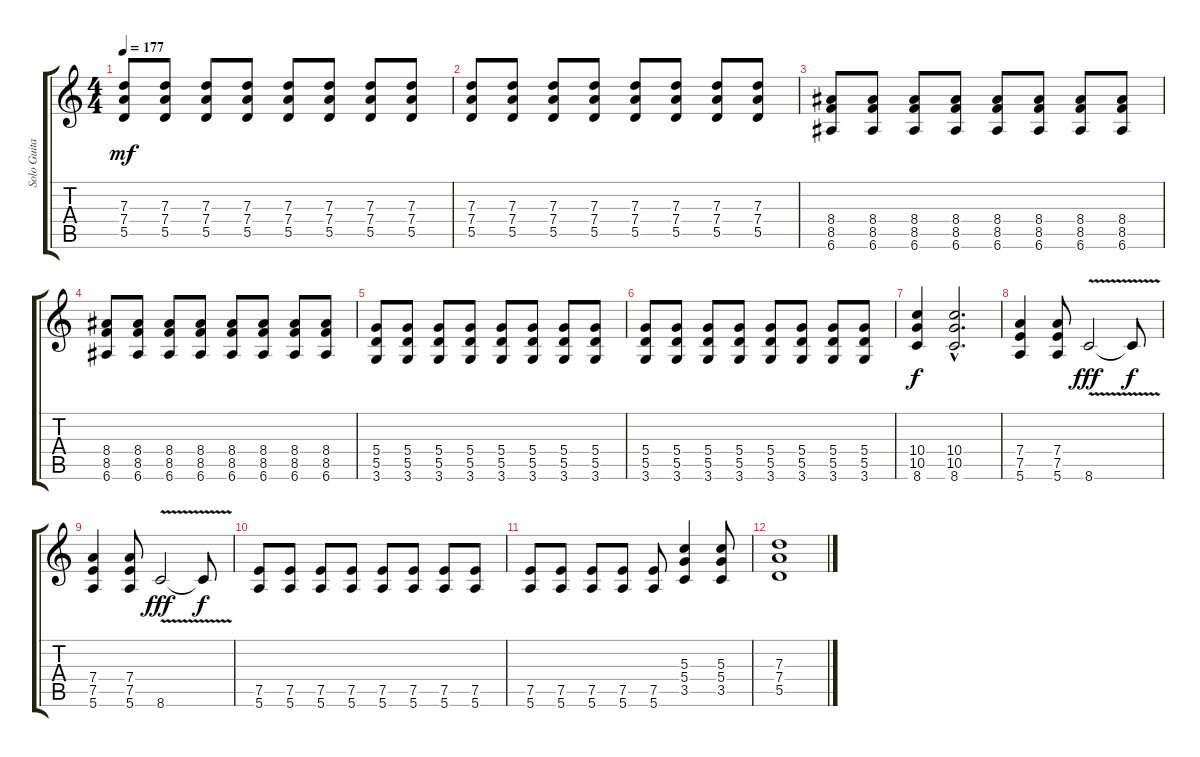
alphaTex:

\track ("Solo Guitar" "Solo Guita") {instrument distortionguitar}
\staff {score tabs}
\tuning (E4 B3 G3 D3 A2 E2) {hide}
\ts (4 4)
\tempo 177
\clef g2
\ks c
(7.3 7.4 5.5).8{dy mf} (7.3 7.4 5.5).8 (7.3 7.4 5.5).8 (7.3 7.4 5.5).8 (7.3 7.4 5.5).8 (7.3 7.4 5.5).8 (7.3 7.4 5.5).8 (7.3 7.4 5.5).8 |
(7.3 7.4 5.5).8 (7.3 7.4 5.5).8 (7.3 7.4 5.5).8 (7.3 7.4 5.5).8 (7.3 7.4 5.5).8 (7.3 7.4 5.5).8 (7.3 7.4 5.5).8 (7.3 7.4 5.5).8 |
(8.4 8.5 6.6).8 (8.4 8.5 6.6).8 (8.4 8.5 6.6).8 (8.4 8.5 6.6).8 (8.4 8.5 6.6).8 (8.4 8.5 6.6).8 (8.4 8.5 6.6).8 (8.4 8.5 6.6).8 |
(8.4 8.5 6.6).8 (8.4 8.5 6.6).8 (8.4 8.5 6.6).8 (8.4 8.5 6.6).8 (8.4 8.5 6.6).8 (8.4 8.5 6.6).8 (8.4 8.5 6.6).8 (8.4 8.5 6.6).8 |
(5.4 5.5 3.6).8 (5.4 5.5 3.6).8 (5.4 5.5 3.6).8 (5.4 5.5 3.6).8 (5.4 5.5 3.6).8 (5.4 5.5 3.6).8 (5.4 5.5 3.6).8 (5.4 5.5 3.6).8 |
(5.4 5.5 3.6).8 (5.4 5.5 3.6).8 (5.4 5.5 3.6).8 (5.4 5.5 3.6).8 (5.4 5.5 3.6).8 (5.4 5.5 3.6).8 (5.4 5.5 3.6).8 (5.4 5.5 3.6).8 |
(10.4 10.5 8.6).4{dy f} (10.4{hac} 10.5{hac} 8.6{hac}).2{d} |
(7.4 7.5 5.6).4 (7.4 7.5 5.6).8 8.6{v}.2{dy fff} 8.6{t}.8{dy f} |
(7.4 7.5 5.6).4 (7.4 7.5 5.6).8 8.6{v}.2{dy fff} 8.6{t}.8{dy f} |
(7.5 5.6).8 (7.5 5.6).8 (7.5 5.6).8 (7.5 5.6).8 (7.5 5.6).8 (7.5 5.6).8 (7.5 5.6).8 (7.5 5.6).8 |
(7.5 5.6).8 (7.5 5.6).8 (7.5 5.6).8 (7.5 5.6).8 (7.5 5.6).8 (5.3 5.4 3.5).4 (5.3 5.4 3.5).8 |
(7.3 7.4 5.5).1
